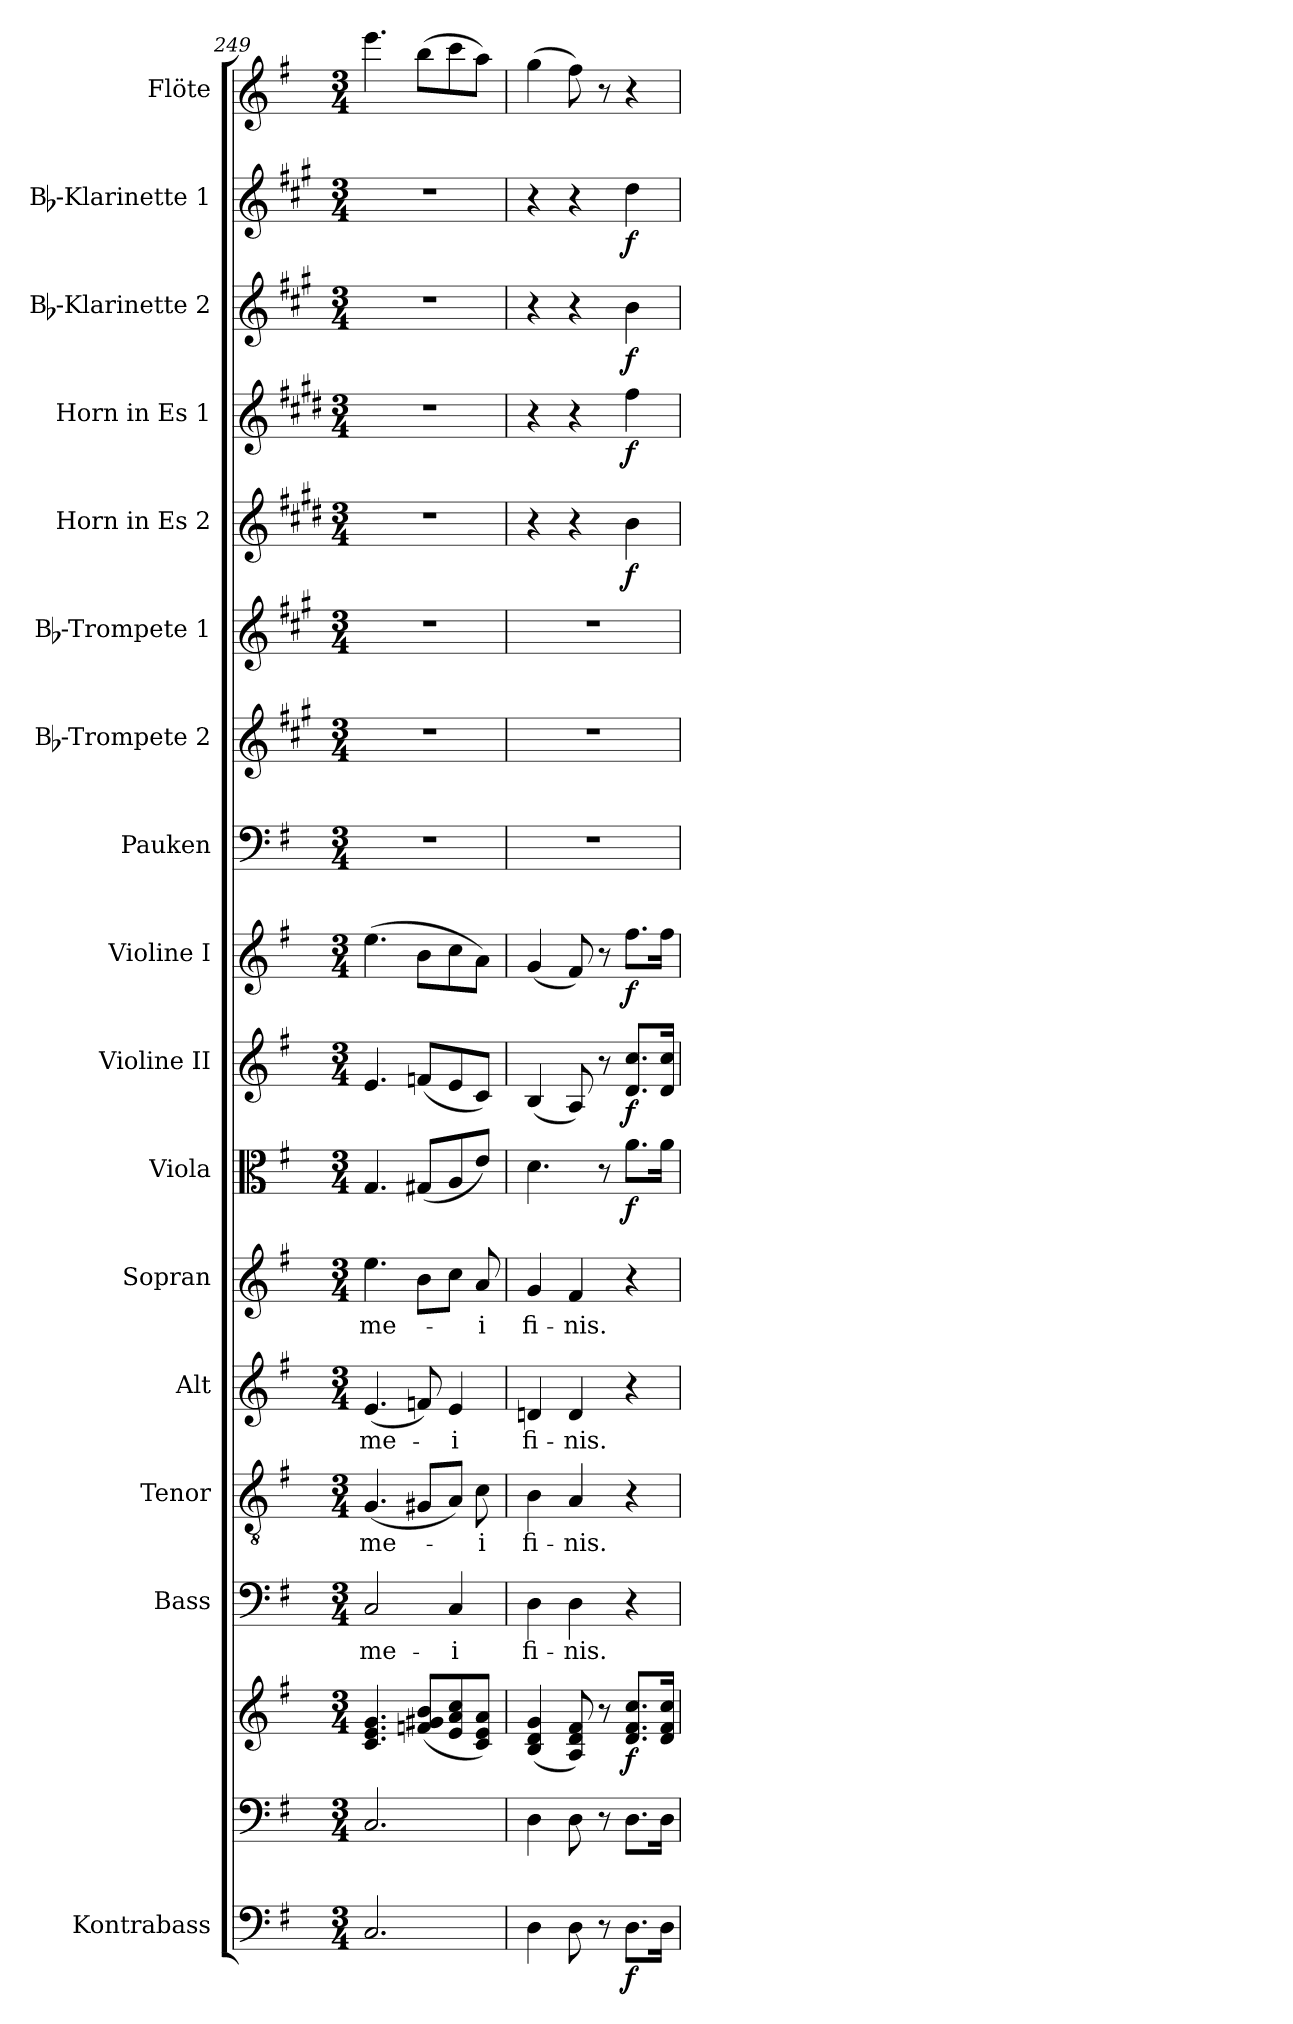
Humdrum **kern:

**kern	**dynam	**kern	**kern	**dynam	**kern	**text	**kern	**text	**kern	**text	**kern	**text	**kern	**dynam	**kern	**dynam	**kern	**dynam	**kern	**kern	**kern	**kern	**dynam	**kern	**dynam	**kern	**dynam	**kern	**dynam	**kern
*part17	*part17	*part16	*part16	*part16	*part15	*part15	*part14	*part14	*part13	*part13	*part12	*part12	*part11	*part11	*part10	*part10	*part9	*part9	*part8	*part7	*part6	*part5	*part5	*part4	*part4	*part3	*part3	*part2	*part2	*part1
*staff18	*staff18	*staff17	*staff16	*staff16/17	*staff15	*staff15	*staff14	*staff14	*staff13	*staff13	*staff12	*staff12	*staff11	*staff11	*staff10	*staff10	*staff9	*staff9	*staff8	*staff7	*staff6	*staff5	*staff5	*staff4	*staff4	*staff3	*staff3	*staff2	*staff2	*staff1
*I"Kontrabass	*	*	*	*	*I"Bass	*	*I"Tenor	*	*I"Alt	*	*I"Sopran	*	*I"Viola	*	*I"Violine II	*	*I"Violine I	*	*I"Pauken	*I"Bb-Trompete 2	*I"Bb-Trompete 1	*I"Horn in Es 2	*	*I"Horn in Es 1	*	*I"Bb-Klarinette 2	*	*I"Bb-Klarinette 1	*	*I"Flöte
*I'Kb.	*	*	*	*	*I'B.	*	*I'T.	*	*I'A.	*	*I'S.	*	*I'Vla.	*	*I'Vl. II	*	*I'Vl. I	*	*I'Pk.	*I'Bb Trp. 2	*I'Bb Trp. 1	*	*	*	*	*I'Bb Kl. 2	*	*I'Bb Kl. 1	*	*I'Fl.
*clefF4	*	*clefF4	*clefG2	*	*clefF4	*	*clefGv2	*	*clefG2	*	*clefG2	*	*clefC3	*	*clefG2	*	*clefG2	*	*clefF4	*clefG2	*clefG2	*clefG2	*	*clefG2	*	*clefG2	*	*clefG2	*	*clefG2
*ITrd7c12	*	*	*	*	*	*	*	*	*	*	*	*	*	*	*	*	*	*	*	*ITrd1c2	*ITrd1c2	*ITrd5c9	*	*ITrd5c9	*	*ITrd1c2	*	*ITrd1c2	*	*
*k[f#]	*	*k[f#]	*k[f#]	*	*k[f#]	*	*k[f#]	*	*k[f#]	*	*k[f#]	*	*k[f#]	*	*k[f#]	*	*k[f#]	*	*k[f#]	*k[f#]	*k[f#]	*k[f#]	*	*k[f#]	*	*k[f#]	*	*k[f#]	*	*k[f#]
*G:	*	*G:	*G:	*	*G:	*	*G:	*	*G:	*	*G:	*	*G:	*	*G:	*	*G:	*	*G:	*G:	*G:	*G:	*	*G:	*	*G:	*	*G:	*	*G:
*M3/4	*	*M3/4	*M3/4	*	*M3/4	*	*M3/4	*	*M3/4	*	*M3/4	*	*M3/4	*	*M3/4	*	*M3/4	*	*M3/4	*M3/4	*M3/4	*M3/4	*	*M3/4	*	*M3/4	*	*M3/4	*	*M3/4
=249	=249	=249	=249	=249	=249	=249	=249	=249	=249	=249	=249	=249	=249	=249	=249	=249	=249	=249	=249	=249	=249	=249	=249	=249	=249	=249	=249	=249	=249	=249
!	!	!	!	!	!	!LO:LY:b	!	!LO:LY:b	!	!LO:LY:b	!	!LO:LY:b	!	!	!	!	!	!	!	!	!	!	!	!	!	!	!	!	!	!
2.CC/	.	2.C/	4.c/ 4.e/ 4.g/	.	2C/	me-	(<4.G/	me-	(<4.e/	me-	4.ee\	me-	4.G/	.	4.e/	.	(>4.ee\	.	2.r	2.r	2.r	2.r	.	2.r	.	2.r	.	2.r	.	4.eee\
.	.	.	(<8fn/ 8g#X/ 8b/L	.	.	.	8G#X/L	.	8fn/)	.	8b\L	.	(<8G#X/L	.	(<8fn/L	.	8b\L	.	.	.	.	.	.	.	.	.	.	.	.	(>8bb\L
!	!	!	!	!	!	!LO:LY:b	!	!	!	!LO:LY:b	!	!	!	!	!	!	!	!	!	!	!	!	!	!	!	!	!	!	!	!
.	.	.	8e/ 8a/ 8cc/	.	4C/	-i	8A/J)	.	4e/	-i	8cc\J	.	8A/	.	8e/	.	8cc\	.	.	.	.	.	.	.	.	.	.	.	.	8ccc\
!	!	!	!	!	!	!	!	!LO:LY:b	!	!	!	!LO:LY:b	!	!	!	!	!	!	!	!	!	!	!	!	!	!	!	!	!	!
.	.	.	8c/ 8e/ 8a/J)	.	.	.	8c\	-i	.	.	8a/	-i	8e/J)	.	8c/J)	.	8a\J)	.	.	.	.	.	.	.	.	.	.	.	.	8aa\J)
=250	=250	=250	=250	=250	=250	=250	=250	=250	=250	=250	=250	=250	=250	=250	=250	=250	=250	=250	=250	=250	=250	=250	=250	=250	=250	=250	=250	=250	=250	=250
!	!	!	!	!	!	!LO:LY:b	!	!LO:LY:b	!	!LO:LY:b	!	!LO:LY:b	!	!	!	!	!	!	!	!	!	!	!	!	!	!	!	!	!	!
4DD\	.	4D\	(<4B/ 4d/ 4g/	.	4D\	fi-	4B\	fi-	4dn/	fi-	4g/	fi-	4.d\	.	(<4B/	.	(<4g/	.	2.r	2.r	2.r	4r	.	4r	.	4r	.	4r	.	(>4gg\
!	!	!	!	!	!	!LO:LY:b	!	!LO:LY:b	!	!LO:LY:b	!	!LO:LY:b	!	!	!	!	!	!	!	!	!	!	!	!	!	!	!	!	!	!
8DD\	.	8D\	8A/ 8d/ 8f#/)	.	4D\	-nis.	4A/	-nis.	4d/	-nis.	4f#/	-nis.	.	.	8A/)	.	8f#/)	.	.	.	.	4r	.	4r	.	4r	.	4r	.	8ff#\)
8r	.	8r	8r	.	.	.	.	.	.	.	.	.	8r	.	8r	.	8r	.	.	.	.	.	.	.	.	.	.	.	.	8r
!	!LO:DY:b	!	!	!LO:DY:b	!	!	!	!	!	!	!	!	!	!LO:DY:b	!	!LO:DY:b	!	!LO:DY:b	!	!	!	!	!LO:DY:b	!	!LO:DY:b	!	!LO:DY:b	!	!LO:DY:b	!
8.DD\L	f	8.D\L	8.d/ 8.f#/ 8.cc/L	f	4r	.	4r	.	4r	.	4r	.	8.a\L	f	8.d/ 8.cc/L	f	8.ff#\L	f	.	.	.	4d\	f	4a\	f	4a\	f	4cc\	f	4r
16DD\Jk	.	16D\Jk	16d/ 16f#/ 16cc/Jk	.	.	.	.	.	.	.	.	.	16a\Jk	.	16d/ 16cc/Jk	.	16ff#\Jk	.	.	.	.	.	.	.	.	.	.	.	.	.
=	=	=	=	=	=	=	=	=	=	=	=	=	=	=	=	=	=	=	=	=	=	=	=	=	=	=	=	=	=	=
*-	*-	*-	*-	*-	*-	*-	*-	*-	*-	*-	*-	*-	*-	*-	*-	*-	*-	*-	*-	*-	*-	*-	*-	*-	*-	*-	*-	*-	*-	*-
